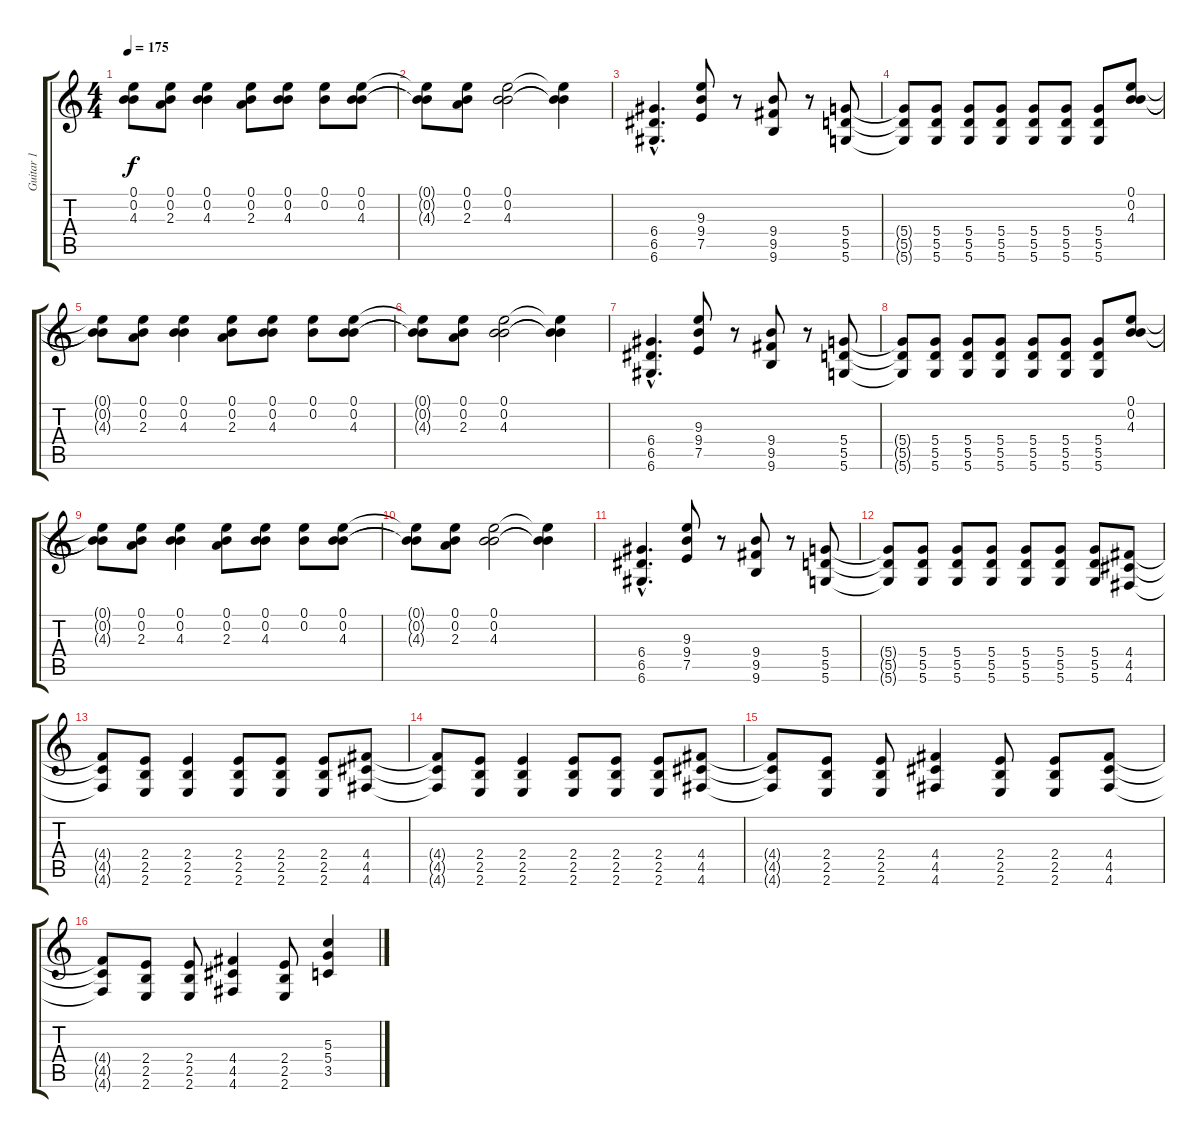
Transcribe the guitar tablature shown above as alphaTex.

\track ("Guitar 1" "Guitar 1") {instrument overdrivenguitar}
\staff {score tabs}
\tuning (E4 B3 G3 D3 A2 D2) {hide}
\ts (4 4)
\tempo 175
\clef g2
\ks c
(0.1{t} 0.2{t} 4.3{t}).8{dy f} (0.1 0.2 2.3).8 (0.1 0.2 4.3).4 (0.1 0.2 2.3).8 (0.1 0.2 4.3).8 (0.1 0.2).8 (0.1 0.2 4.3).8 |
(0.1{t} 0.2{t} 4.3{t}).8 (0.1 0.2 2.3).8 (0.1 0.2 4.3).2 (0.1{t} 0.2{t} 4.3{t}).4 |
(6.4{hac} 6.5{hac} 6.6{hac}).4{d} (9.3 9.4 7.5).8 r.8 (9.4 9.5 9.6).8 r.8 (5.4 5.5 5.6).8 |
(5.4{t} 5.5{t} 5.6{t}).8 (5.4 5.5 5.6).8 (5.4 5.5 5.6).8 (5.4 5.5 5.6).8 (5.4 5.5 5.6).8 (5.4 5.5 5.6).8 (5.4 5.5 5.6).8 (0.1 0.2 4.3).8 |
(0.1{t} 0.2{t} 4.3{t}).8 (0.1 0.2 2.3).8 (0.1 0.2 4.3).4 (0.1 0.2 2.3).8 (0.1 0.2 4.3).8 (0.1 0.2).8 (0.1 0.2 4.3).8 |
(0.1{t} 0.2{t} 4.3{t}).8 (0.1 0.2 2.3).8 (0.1 0.2 4.3).2 (0.1{t} 0.2{t} 4.3{t}).4 |
(6.4{hac} 6.5{hac} 6.6{hac}).4{d} (9.3 9.4 7.5).8 r.8 (9.4 9.5 9.6).8 r.8 (5.4 5.5 5.6).8 |
(5.4{t} 5.5{t} 5.6{t}).8 (5.4 5.5 5.6).8 (5.4 5.5 5.6).8 (5.4 5.5 5.6).8 (5.4 5.5 5.6).8 (5.4 5.5 5.6).8 (5.4 5.5 5.6).8 (0.1 0.2 4.3).8 |
(0.1{t} 0.2{t} 4.3{t}).8 (0.1 0.2 2.3).8 (0.1 0.2 4.3).4 (0.1 0.2 2.3).8 (0.1 0.2 4.3).8 (0.1 0.2).8 (0.1 0.2 4.3).8 |
(0.1{t} 0.2{t} 4.3{t}).8 (0.1 0.2 2.3).8 (0.1 0.2 4.3).2 (0.1{t} 0.2{t} 4.3{t}).4 |
(6.4{hac} 6.5{hac} 6.6{hac}).4{d} (9.3 9.4 7.5).8 r.8 (9.4 9.5 9.6).8 r.8 (5.4 5.5 5.6).8 |
(5.4{t} 5.5{t} 5.6{t}).8 (5.4 5.5 5.6).8 (5.4 5.5 5.6).8 (5.4 5.5 5.6).8 (5.4 5.5 5.6).8 (5.4 5.5 5.6).8 (5.4 5.5 5.6).8 (4.4 4.5 4.6).8 |
(4.4{t} 4.5{t} 4.6{t}).8 (2.4 2.5 2.6).8 (2.4 2.5 2.6).4 (2.4 2.5 2.6).8 (2.4 2.5 2.6).8 (2.4 2.5 2.6).8 (4.4 4.5 4.6).8 |
(4.4{t} 4.5{t} 4.6{t}).8 (2.4 2.5 2.6).8 (2.4 2.5 2.6).4 (2.4 2.5 2.6).8 (2.4 2.5 2.6).8 (2.4 2.5 2.6).8 (4.4 4.5 4.6).8 |
(4.4{t} 4.5{t} 4.6{t}).8 (2.4 2.5 2.6).8 (2.4 2.5 2.6).8 (4.4 4.5 4.6).4 (2.4 2.5 2.6).8 (2.4 2.5 2.6).8 (4.4 4.5 4.6).8 |
(4.4{t} 4.5{t} 4.6{t}).8 (2.4 2.5 2.6).8 (2.4 2.5 2.6).8 (4.4 4.5 4.6).4 (2.4 2.5 2.6).8 (5.3 5.4 3.5).4
